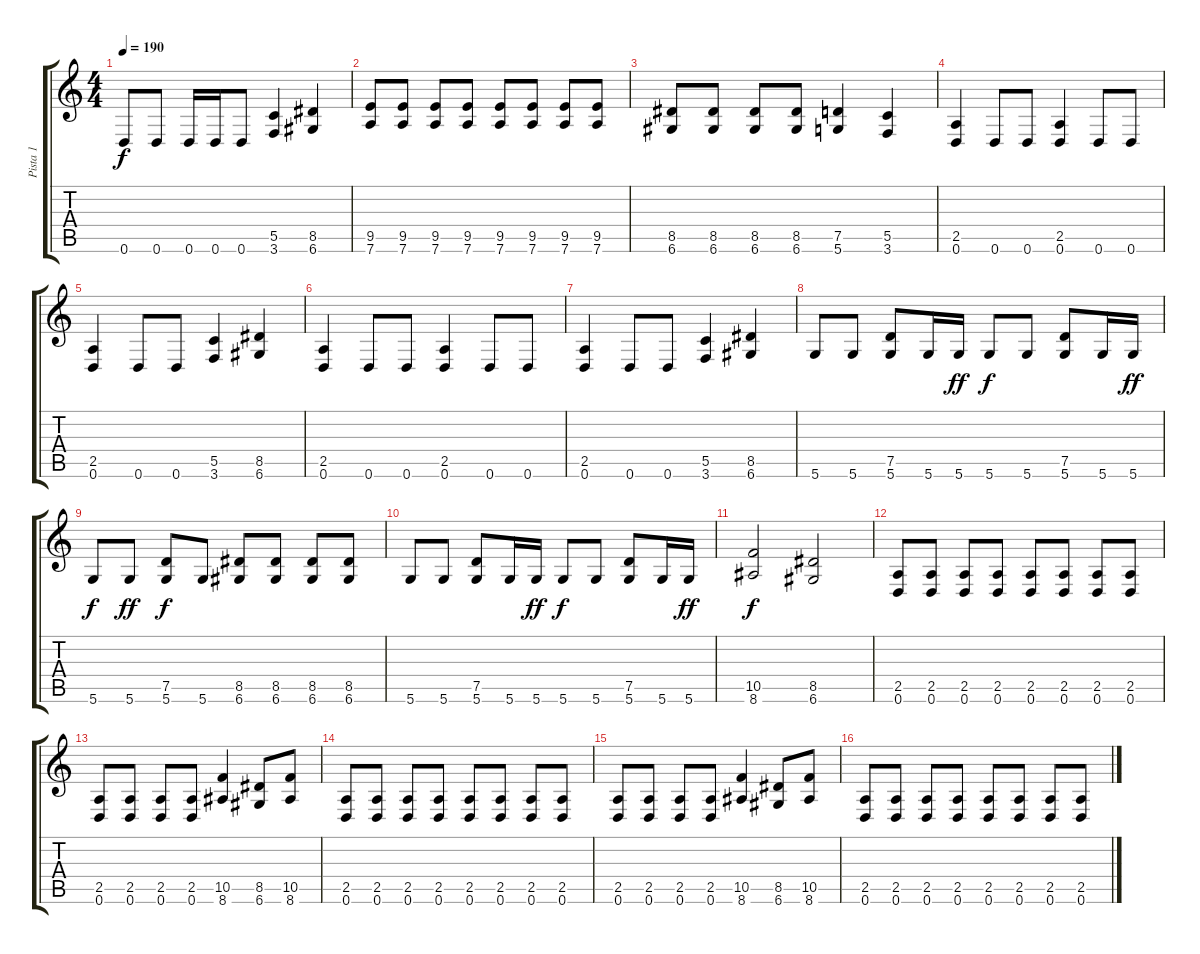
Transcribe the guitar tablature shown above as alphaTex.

\track ("Pista 1" "Pista 1") {instrument distortionguitar}
\staff {score tabs}
\tuning (D4 A3 F3 C3 G2 D2) {hide}
\ts (4 4)
\tempo 190
\clef g2
\ks c
0.6.8{dy f} 0.6.8 0.6.16 0.6.16 0.6.8 (5.5 3.6).4 (8.5 6.6).4 |
(9.5 7.6).8 (9.5 7.6).8 (9.5 7.6).8 (9.5 7.6).8 (9.5 7.6).8 (9.5 7.6).8 (9.5 7.6).8 (9.5 7.6).8 |
(8.5 6.6).8 (8.5 6.6).8 (8.5 6.6).8 (8.5 6.6).8 (7.5 5.6).4 (5.5 3.6).4 |
(2.5 0.6).4 0.6.8 0.6.8 (2.5 0.6).4 0.6.8 0.6.8 |
(2.5 0.6).4 0.6.8 0.6.8 (5.5 3.6).4 (8.5 6.6).4 |
(2.5 0.6).4 0.6.8 0.6.8 (2.5 0.6).4 0.6.8 0.6.8 |
(2.5 0.6).4 0.6.8 0.6.8 (5.5 3.6).4 (8.5 6.6).4 |
5.6.8 5.6.8 (7.5 5.6).8 5.6.16 5.6.16{dy ff} 5.6.8{dy f} 5.6.8 (7.5 5.6).8 5.6.16 5.6.16{dy ff} |
5.6.8{dy f} 5.6.8{dy ff} (7.5 5.6).8{dy f} 5.6.8 (8.5 6.6).8 (8.5 6.6).8 (8.5 6.6).8 (8.5 6.6).8 |
5.6.8 5.6.8 (7.5 5.6).8 5.6.16 5.6.16{dy ff} 5.6.8{dy f} 5.6.8 (7.5 5.6).8 5.6.16 5.6.16{dy ff} |
(10.5 8.6).2{dy f} (8.5 6.6).2 |
(2.5 0.6).8 (2.5 0.6).8 (2.5 0.6).8 (2.5 0.6).8 (2.5 0.6).8 (2.5 0.6).8 (2.5 0.6).8 (2.5 0.6).8 |
(2.5 0.6).8 (2.5 0.6).8 (2.5 0.6).8 (2.5 0.6).8 (10.5 8.6).4 (8.5 6.6).8 (10.5 8.6).8 |
(2.5 0.6).8 (2.5 0.6).8 (2.5 0.6).8 (2.5 0.6).8 (2.5 0.6).8 (2.5 0.6).8 (2.5 0.6).8 (2.5 0.6).8 |
(2.5 0.6).8 (2.5 0.6).8 (2.5 0.6).8 (2.5 0.6).8 (10.5 8.6).4 (8.5 6.6).8 (10.5 8.6).8 |
(2.5 0.6).8 (2.5 0.6).8 (2.5 0.6).8 (2.5 0.6).8 (2.5 0.6).8 (2.5 0.6).8 (2.5 0.6).8 (2.5 0.6).8
